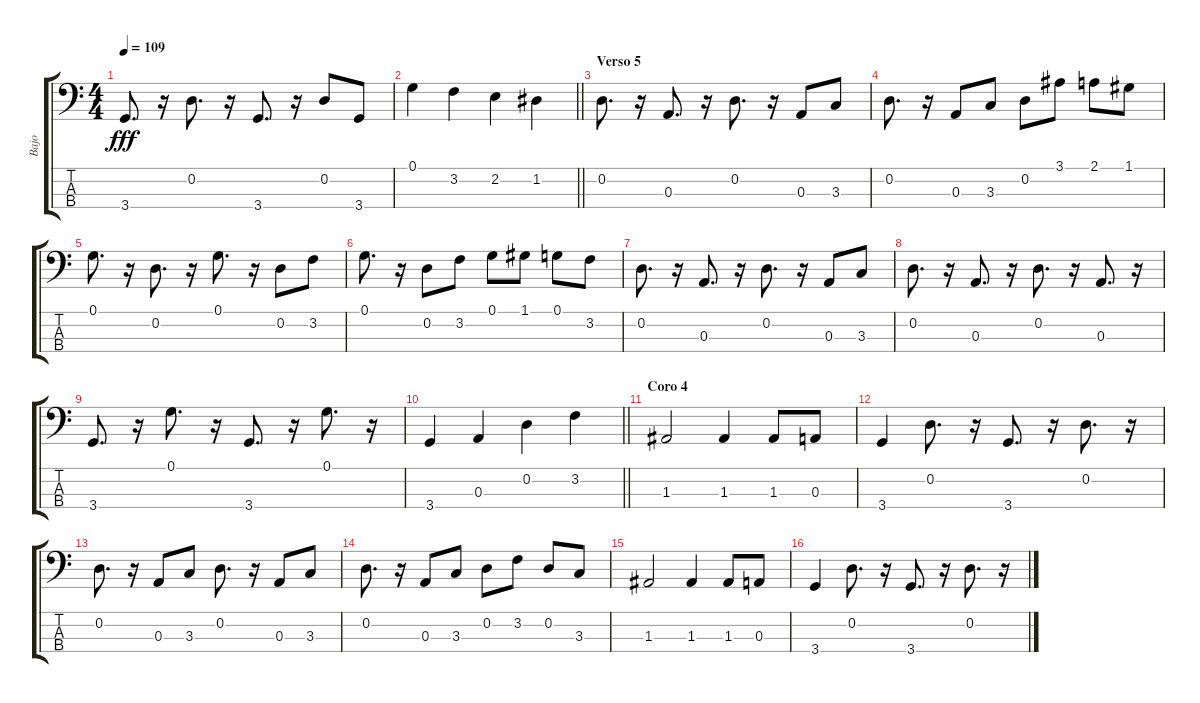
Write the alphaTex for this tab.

\track ("Bajo" "Bajo") {instrument electricbassfinger}
\staff {score tabs}
\tuning (G2 D2 A1 E1) {hide}
\ts (4 4)
\tempo 109
\clef f4
\ks c
3.4.8{d dy fff} r.16 0.2.8{d} r.16 3.4.8{d} r.16 0.2.8 3.4.8 |
\barLineRight lightlight
0.1.4 3.2.4 2.2.4 1.2.4 |
\section ("" "Verso 5")
0.2.8{d} r.16 0.3.8{d} r.16 0.2.8{d} r.16 0.3.8 3.3.8 |
0.2.8{d} r.16 0.3.8 3.3.8 0.2.8 3.1.8 2.1.8 1.1.8 |
0.1.8{d} r.16 0.2.8{d} r.16 0.1.8{d} r.16 0.2.8 3.2.8 |
0.1.8{d} r.16 0.2.8 3.2.8 0.1.8 1.1.8 0.1.8 3.2.8 |
0.2.8{d} r.16 0.3.8{d} r.16 0.2.8{d} r.16 0.3.8 3.3.8 |
0.2.8{d} r.16 0.3.8{d} r.16 0.2.8{d} r.16 0.3.8{d} r.16 |
3.4.8{d} r.16 0.1.8{d} r.16 3.4.8{d} r.16 0.1.8{d} r.16 |
\barLineRight lightlight
3.4.4 0.3.4 0.2.4 3.2.4 |
\section ("" "Coro 4")
1.3.2 1.3.4 1.3.8 0.3.8 |
3.4.4 0.2.8{d} r.16 3.4.8{d} r.16 0.2.8{d} r.16 |
0.2.8{d} r.16 0.3.8 3.3.8 0.2.8{d} r.16 0.3.8 3.3.8 |
0.2.8{d} r.16 0.3.8 3.3.8 0.2.8 3.2.8 0.2.8 3.3.8 |
1.3.2 1.3.4 1.3.8 0.3.8 |
3.4.4 0.2.8{d} r.16 3.4.8{d} r.16 0.2.8{d} r.16
